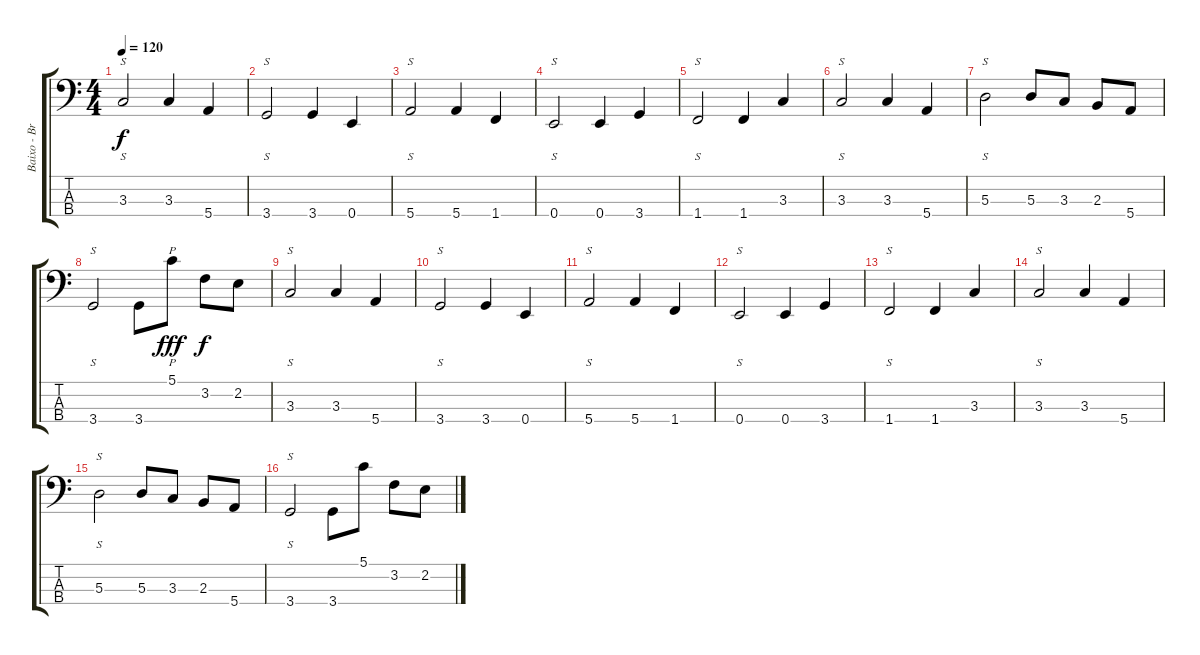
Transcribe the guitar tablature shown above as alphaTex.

\track ("Baixo - Bruno" "Baixo - Br") {instrument electricbassfinger}
\staff {score tabs}
\tuning (G2 D2 A1 E1) {hide}
\ts (4 4)
\tempo 120
\clef f4
\ks c
3.3.2{s dy f instrument electricbassfinger} 3.3.4 5.4.4 |
3.4.2{s} 3.4.4 0.4.4 |
5.4.2{s} 5.4.4 1.4.4 |
0.4.2{s} 0.4.4 3.4.4 |
1.4.2{s} 1.4.4 3.3.4 |
3.3.2{s} 3.3.4 5.4.4 |
5.3.2{s} 5.3.8 3.3.8 2.3.8 5.4.8 |
3.4.2{s} 3.4.8 5.1.8{p dy fff} 3.2.8{dy f} 2.2.8 |
3.3.2{s} 3.3.4 5.4.4 |
3.4.2{s} 3.4.4 0.4.4 |
5.4.2{s} 5.4.4 1.4.4 |
0.4.2{s} 0.4.4 3.4.4 |
1.4.2{s} 1.4.4 3.3.4 |
3.3.2{s} 3.3.4 5.4.4 |
5.3.2{s} 5.3.8 3.3.8 2.3.8 5.4.8 |
3.4.2{s} 3.4.8 5.1.8 3.2.8 2.2.8
